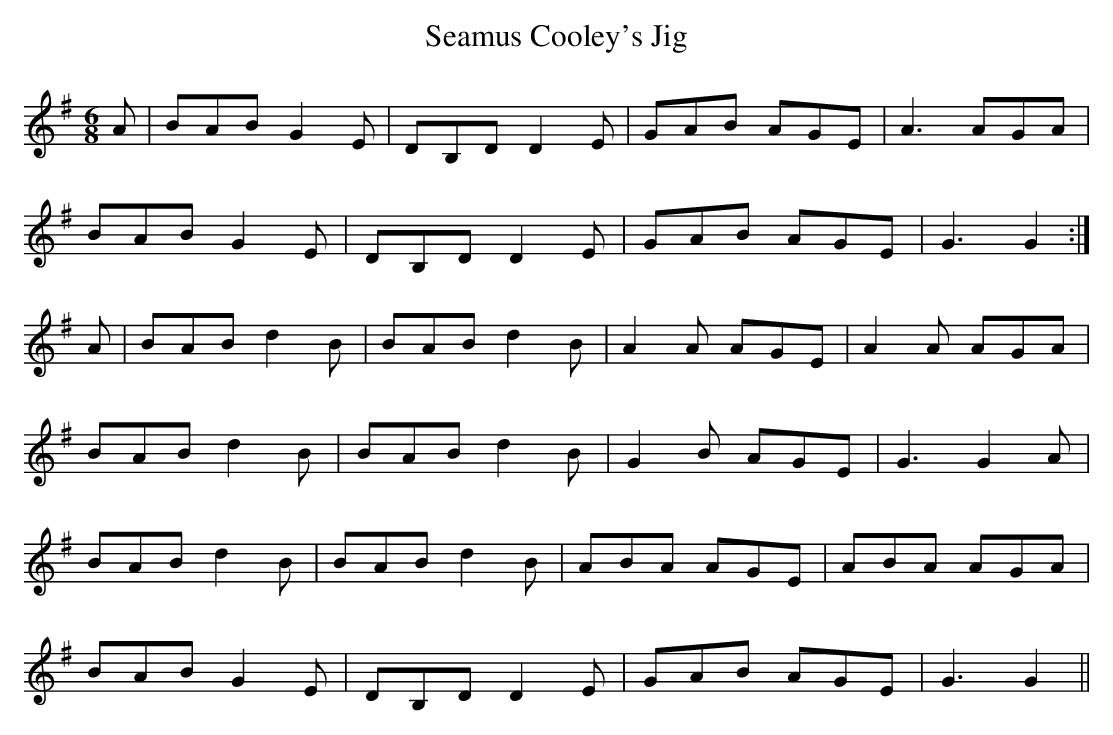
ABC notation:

X:1
T:Seamus Cooley's Jig
M:6/8
L:1/8
K:G
A|BAB G2E|DB,D D2E|GAB AGE|A3 AGA|!
BAB G2E|DB,D D2E|GAB AGE|G3 G2:|!
A|BAB d2B|BAB d2B|A2A AGE|A2A AGA|!
BAB d2B|BAB d2B|G2B AGE|G3 G2A|!
BAB d2B|BAB d2B|ABA AGE|ABA AGA|!
BAB G2E|DB,D D2E|GAB AGE|G3 G2||!
